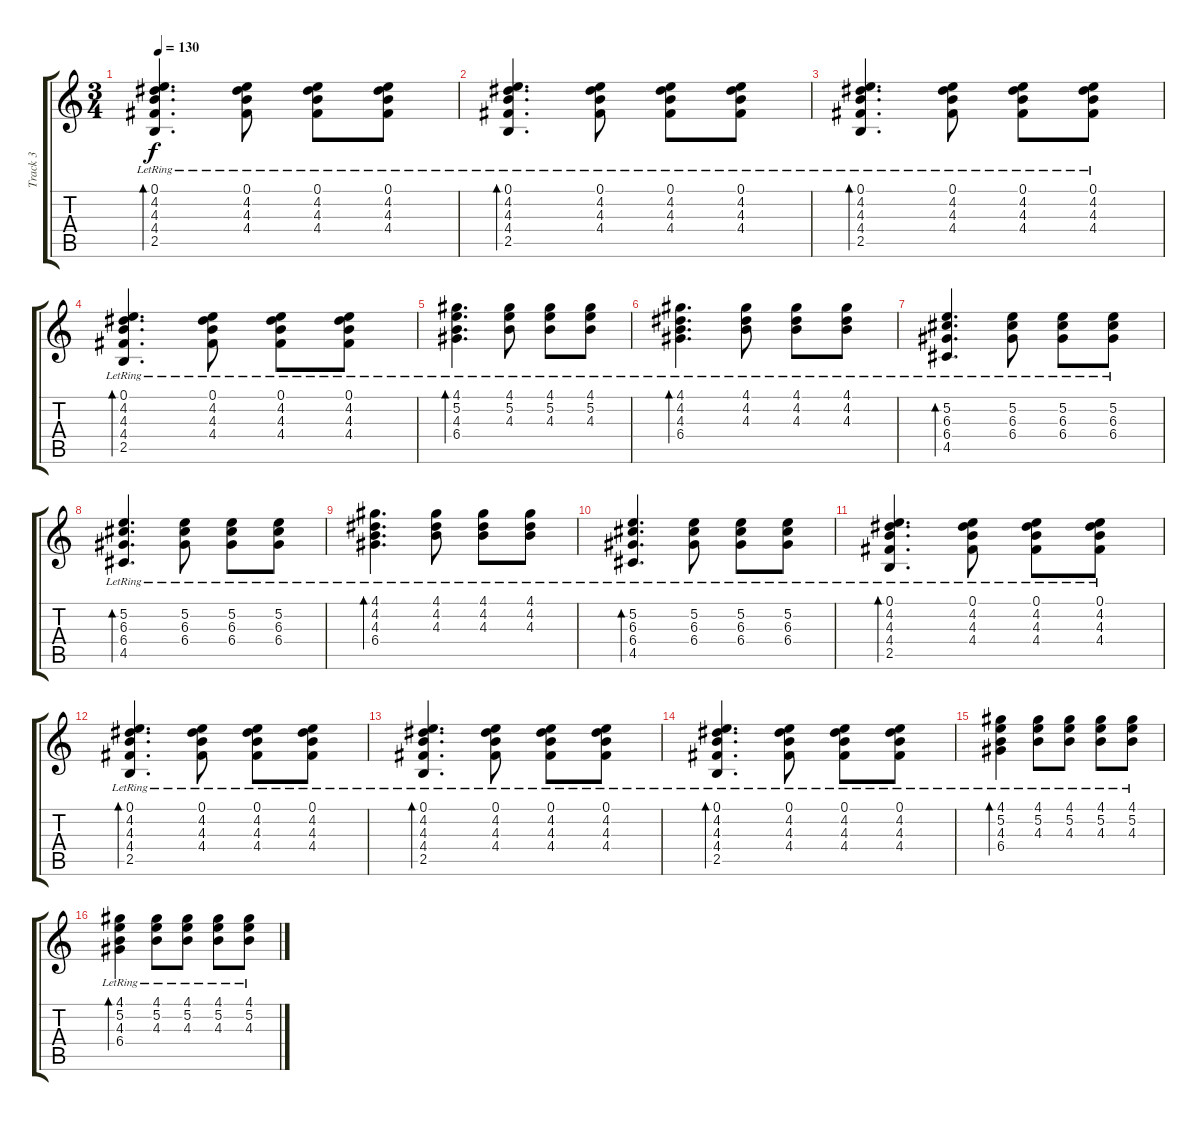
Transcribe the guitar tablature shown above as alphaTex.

\track ("Track 3" "Track 3") {instrument electricguitarclean}
\staff {score tabs}
\tuning (E4 B3 G3 D3 A2 E2) {hide}
\ts (3 4)
\tempo 130
\clef g2
\ks c
(0.1{lr} 4.2{lr} 4.3{lr} 4.4{lr} 2.5{lr}).4{d bd 120 dy f} (0.1{lr} 4.2{lr} 4.3{lr} 4.4{lr}).8 (0.1{lr} 4.2{lr} 4.3{lr} 4.4{lr}).8 (0.1{lr} 4.2{lr} 4.3{lr} 4.4{lr}).8 |
(0.1{lr} 4.2{lr} 4.3{lr} 4.4{lr} 2.5{lr}).4{d bd 120} (0.1{lr} 4.2{lr} 4.3{lr} 4.4{lr}).8 (0.1{lr} 4.2{lr} 4.3{lr} 4.4{lr}).8 (0.1{lr} 4.2{lr} 4.3{lr} 4.4{lr}).8 |
(0.1{lr} 4.2{lr} 4.3{lr} 4.4{lr} 2.5{lr}).4{d bd 120} (0.1{lr} 4.2{lr} 4.3{lr} 4.4{lr}).8 (0.1{lr} 4.2{lr} 4.3{lr} 4.4{lr}).8 (0.1{lr} 4.2{lr} 4.3{lr} 4.4{lr}).8 |
(0.1{lr} 4.2{lr} 4.3{lr} 4.4{lr} 2.5{lr}).4{d bd 120} (0.1{lr} 4.2{lr} 4.3{lr} 4.4{lr}).8 (0.1{lr} 4.2{lr} 4.3{lr} 4.4{lr}).8 (0.1{lr} 4.2{lr} 4.3{lr} 4.4{lr}).8 |
(4.1{lr} 5.2{lr} 4.3{lr} 6.4{lr}).4{d bd 120} (4.1{lr} 5.2{lr} 4.3{lr}).8 (4.1{lr} 5.2{lr} 4.3{lr}).8 (4.1{lr} 5.2{lr} 4.3{lr}).8 |
(4.1{lr} 4.2{lr} 4.3{lr} 6.4{lr}).4{d bd 120} (4.1{lr} 4.2{lr} 4.3{lr}).8 (4.1{lr} 4.2{lr} 4.3{lr}).8 (4.1{lr} 4.2{lr} 4.3{lr}).8 |
(5.2{lr} 6.3{lr} 6.4{lr} 4.5{lr}).4{d bd 120} (5.2{lr} 6.3{lr} 6.4{lr}).8 (5.2{lr} 6.3{lr} 6.4{lr}).8 (5.2{lr} 6.3{lr} 6.4{lr}).8 |
(5.2{lr} 6.3{lr} 6.4{lr} 4.5{lr}).4{d bd 120} (5.2{lr} 6.3{lr} 6.4{lr}).8 (5.2{lr} 6.3{lr} 6.4{lr}).8 (5.2{lr} 6.3{lr} 6.4{lr}).8 |
(4.1{lr} 4.2{lr} 4.3{lr} 6.4{lr}).4{d bd 120} (4.1{lr} 4.2{lr} 4.3{lr}).8 (4.1{lr} 4.2{lr} 4.3{lr}).8 (4.1{lr} 4.2{lr} 4.3{lr}).8 |
(5.2{lr} 6.3{lr} 6.4{lr} 4.5{lr}).4{d bd 120} (5.2{lr} 6.3{lr} 6.4{lr}).8 (5.2{lr} 6.3{lr} 6.4{lr}).8 (5.2{lr} 6.3{lr} 6.4{lr}).8 |
(0.1{lr} 4.2{lr} 4.3{lr} 4.4{lr} 2.5{lr}).4{d bd 120} (0.1{lr} 4.2{lr} 4.3{lr} 4.4{lr}).8 (0.1{lr} 4.2{lr} 4.3{lr} 4.4{lr}).8 (0.1{lr} 4.2{lr} 4.3{lr} 4.4{lr}).8 |
(0.1{lr} 4.2{lr} 4.3{lr} 4.4{lr} 2.5{lr}).4{d bd 120} (0.1{lr} 4.2{lr} 4.3{lr} 4.4{lr}).8 (0.1{lr} 4.2{lr} 4.3{lr} 4.4{lr}).8 (0.1{lr} 4.2{lr} 4.3{lr} 4.4{lr}).8 |
(0.1{lr} 4.2{lr} 4.3{lr} 4.4{lr} 2.5{lr}).4{d bd 120} (0.1{lr} 4.2{lr} 4.3{lr} 4.4{lr}).8 (0.1{lr} 4.2{lr} 4.3{lr} 4.4{lr}).8 (0.1{lr} 4.2{lr} 4.3{lr} 4.4{lr}).8 |
(0.1{lr} 4.2{lr} 4.3{lr} 4.4{lr} 2.5{lr}).4{d bd 120} (0.1{lr} 4.2{lr} 4.3{lr} 4.4{lr}).8 (0.1{lr} 4.2{lr} 4.3{lr} 4.4{lr}).8 (0.1{lr} 4.2{lr} 4.3{lr} 4.4{lr}).8 |
(4.1{lr} 5.2{lr} 4.3{lr} 6.4{lr}).4{bd 120} (4.1{lr} 5.2{lr} 4.3{lr}).8 (4.1{lr} 5.2{lr} 4.3{lr}).8 (4.1{lr} 5.2{lr} 4.3{lr}).8 (4.1{lr} 5.2{lr} 4.3{lr}).8 |
(4.1{lr} 5.2{lr} 4.3{lr} 6.4{lr}).4{bd 120} (4.1{lr} 5.2{lr} 4.3{lr}).8 (4.1{lr} 5.2{lr} 4.3{lr}).8 (4.1{lr} 5.2{lr} 4.3{lr}).8 (4.1{lr} 5.2{lr} 4.3{lr}).8
